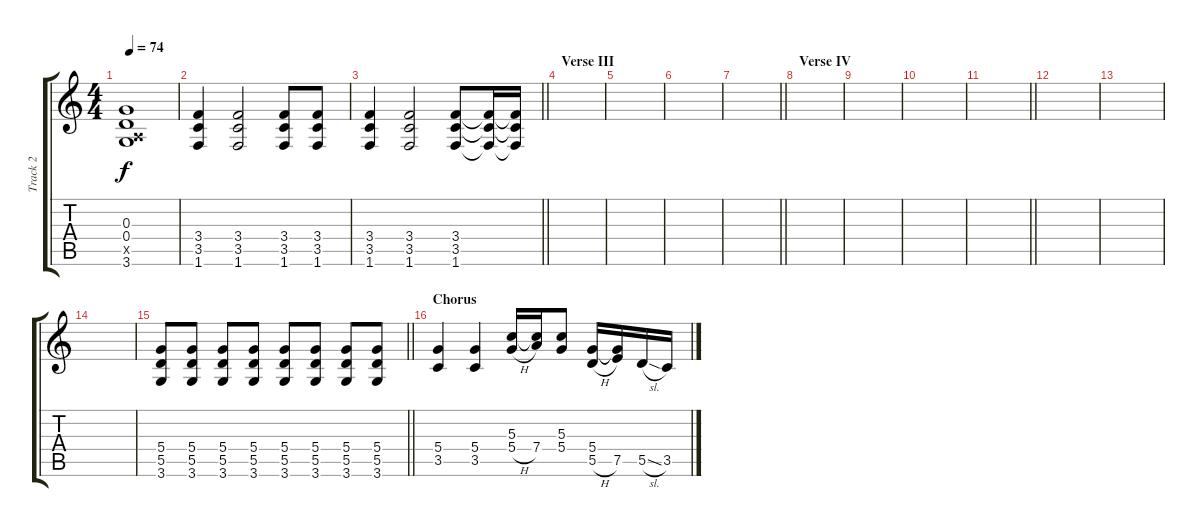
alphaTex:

\track ("Track 2" "Track 2") {instrument distortionguitar}
\staff {score tabs}
\tuning (E4 B3 G3 D3 A2 E2) {hide}
\ts (4 4)
\tempo 74
\clef g2
\ks c
(0.3 0.4 0.5{x} 3.6).1{dy f} |
(3.4 3.5 1.6).4 (3.4 3.5 1.6).2 (3.4 3.5 1.6).8 (3.4 3.5 1.6).8 |
\barLineRight lightlight
(3.4 3.5 1.6).4 (3.4 3.5 1.6).2 (3.4 3.5 1.6).8 (3.4{t} 3.5{t} 1.6{t}).16 (3.4{t} 3.5{t} 1.6{t}).16 |
\section ("" "Verse III")
|
|
|
\barLineRight lightlight
|
\section ("" "Verse IV")
|
|
|
\barLineRight lightlight
|
|
|
|
\barLineRight lightlight
(5.4 5.5 3.6).8 (5.4 5.5 3.6).8 (5.4 5.5 3.6).8 (5.4 5.5 3.6).8 (5.4 5.5 3.6).8 (5.4 5.5 3.6).8 (5.4 5.5 3.6).8 (5.4 5.5 3.6).8 |
\section ("" "Chorus")
(5.4 3.5).4 (5.4 3.5).4 (5.3 5.4{h}).16 (5.3{t} 7.4).16 (5.3 5.4).8 (5.4 5.5{h}).16 (5.4{t} 7.5).16 5.5{sl}.16 3.5.16
